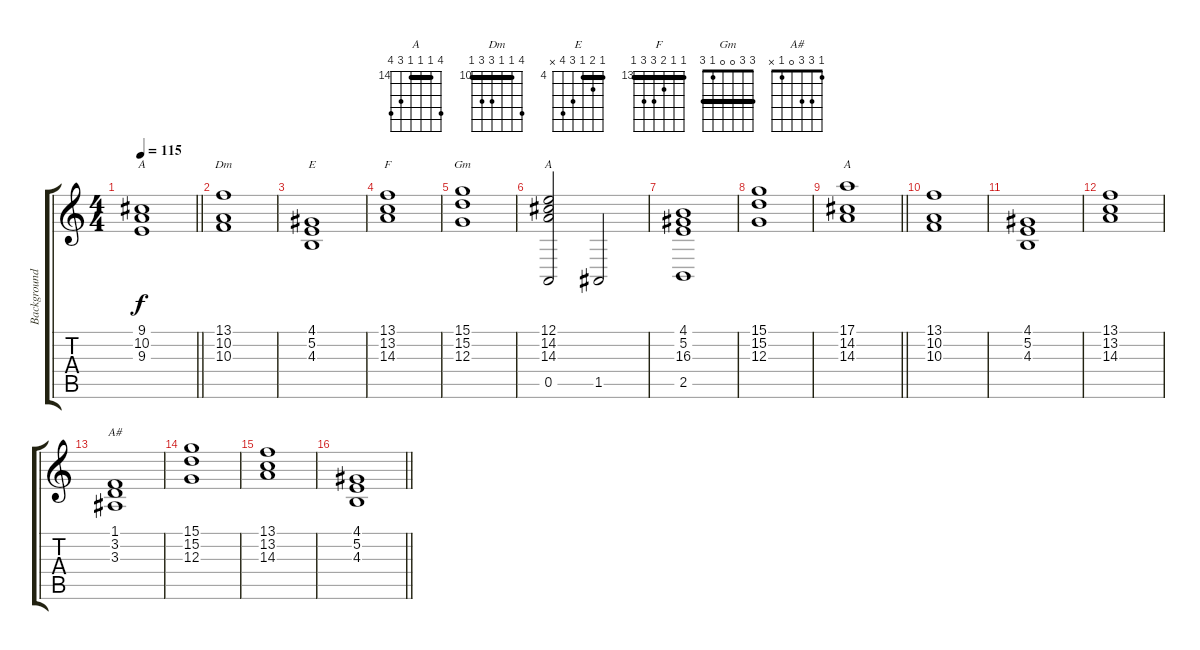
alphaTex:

\track ("Background" "Background") {instrument pad2warm}
\staff {score tabs}
\tuning (E4 B3 G3 D3 A2 E2) {hide}
\chord ("A" 9 10 9 7 x x) {firstfret 7 barre 9}
\chord ("Dm" 13 10 10 12 12 10) {firstfret 10 barre 10}
\chord ("E" 4 5 4 6 7 x) {firstfret 4 barre 4}
\chord ("F" 13 13 14 15 15 13) {firstfret 13 barre 13}
\chord ("Gm" 3 3 0 0 1 3) {barre 3}
\chord ("A" 12 14 14 11 0 x) {firstfret 11}
\chord ("A" 17 14 14 14 16 17) {firstfret 14 barre 14}
\chord ("A#" 1 3 3 0 1 x)
\ts (4 4)
\tempo 115
\clef g2
\barLineRight lightlight
\ks c
(9.1 10.2 9.3).1{ch "A" dy f} |
\section ("" "")
(13.1 10.2 10.3).1{ch "Dm"} |
(4.1 5.2 4.3).1{ch "E"} |
(13.1 13.2 14.3).1{ch "F"} |
(15.1 15.2 12.3).1{ch "Gm"} |
(12.1 14.2 14.3 0.5).2{ch "A"} 1.5.2 |
(4.1 5.2 16.3 2.5).1 |
(15.1 15.2 12.3).1 |
\barLineRight lightlight
(17.1 14.2 14.3).1{ch "A"} |
\section ("" "")
(13.1 10.2 10.3).1 |
(4.1 5.2 4.3).1 |
(13.1 13.2 14.3).1 |
(1.1 3.2 3.3).1{ch "A#"} |
(15.1 15.2 12.3).1 |
(13.1 13.2 14.3).1 |
\barLineRight lightlight
(4.1 5.2 4.3).1
